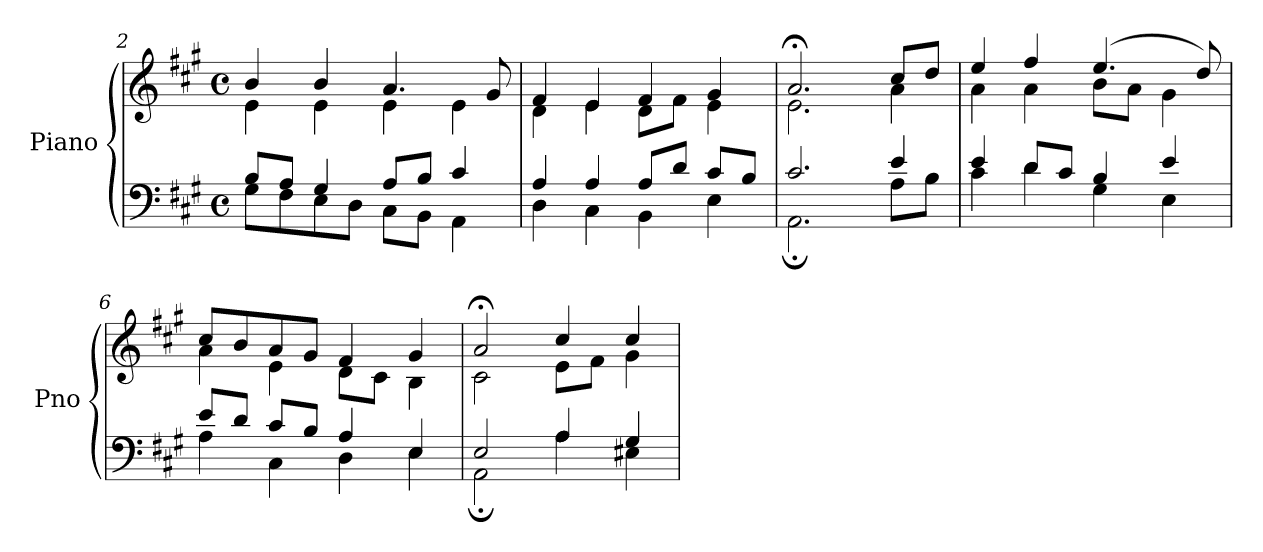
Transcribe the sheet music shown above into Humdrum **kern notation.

**kern	**kern
*part1	*part1
*staff2	*staff1
*I"Piano	*
*I'Pno	*
*clefF4	*clefG2
*k[f#c#g#]	*k[f#c#g#]
*M4/4	*M4/4
*met(c)	*met(c)
=2	=2
*^	*^
8B/L	8G#\L	4b/	4e\
8A/J	8F#\	.	.
4G#/	8E\	4b/	4e\
.	8D\J	.	.
8A/L	8C#\L	4.a/	4e\
8B/J	8BB\J	.	.
4c#/	4AA\	.	4e\
.	.	8g#/	.
=3	=3	=3	=3
4A/	4D\	4f#/	4d\
4A/	4C#\	4e/	4e\
8A/L	4BB\	4f#/	8d\L
8d/J	.	.	8f#\J
8c#/L	4E\	4g#/	4e\
8B/J	.	.	.
=4	=4	=4	=4
2.c#/	2.AA;\	2.a;</	2.e\
4e/	8A\L	8cc#/L	4a\
.	8B\J	8dd/J	.
=5	=5	=5	=5
4e/	4c#\	4ee/	4a\
8d/L	4d\	4ff#/	4a\
8c#/J	.	.	.
4B/	4G#\	(>4.ee/	8b\L
.	.	.	8a\J
4e/	4E\	.	4g#\
.	.	8dd/)	.
=6	=6	=6	=6
8e/L	4A\	8cc#/L	4a\
8d/J	.	8b/	.
8c#/L	4C#\	8a/	4e\
8B/J	.	8g#/J	.
4A/	4D\	4f#/	8d\L
.	.	.	8c#\J
4E/	4E\	4g#/	4B\
=7	=7	=7	=7
2E/	2AA;\	2a;</	2c#\
4A/	4A\	4cc#/	8e\L
.	.	.	8f#\J
4G#/	4E#X\	4cc#/	4g#\
*v	*v	*	*
*	*v	*v
=	=
*-	*-
